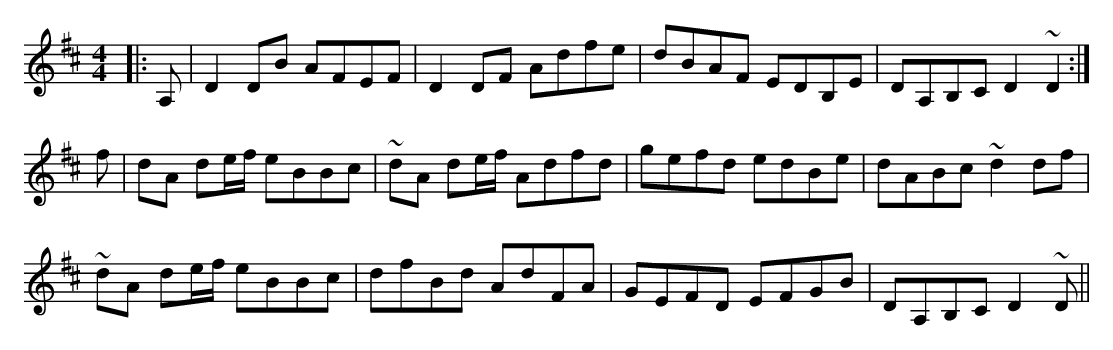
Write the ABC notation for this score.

X:1
M:4/4
K:D
|:A,|D2 DB AFEF|D2 DF Adfe|dBAF EDB,E|DA,B,C D2 ~D2:|
f|dA de/f/ eBBc|~dA de/f/ Adfd|gefd edBe|dABc ~d2 df|
~dA de/f/ eBBc|dfBd AdFA|GEFD EFGB|DA,B,C D2 ~D||
